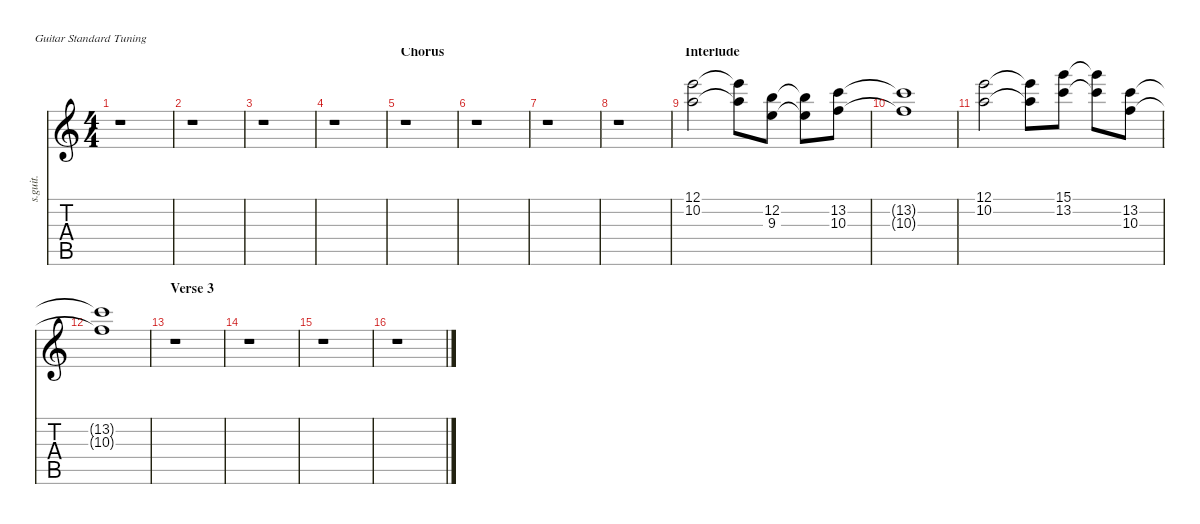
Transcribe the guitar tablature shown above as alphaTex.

\defaultSystemsLayout 4
\hideDynamics
\bracketExtendMode nobrackets
\track ("C. Warren (Keyboards)" "s.guit.") {instrument rockorgan}
\staff {score tabs}
\tuning (E4 B3 G3 D3 A2 E2)
\displaytranspose 12
\ts (4 4)
\tempo (96 hide)
\clef g2
\ks c
r.1{dy f} |
r.1 |
r.1 |
r.1 |
\section ("" "Chorus")
r.1 |
r.1 |
r.1 |
r.1 |
\section ("" "Interlude")
(12.1 10.2).2{lyrics (0 "") lyrics (1 "") lyrics (2 "") lyrics (3 "") lyrics (4 "")} (12.1{t} 10.2{t}).8{lyrics (0 "") lyrics (1 "") lyrics (2 "") lyrics (3 "") lyrics (4 "")} (12.2 9.3).8{lyrics (0 "") lyrics (1 "") lyrics (2 "") lyrics (3 "") lyrics (4 "")} (12.2{t} 9.3{t}).8{lyrics (0 "") lyrics (1 "") lyrics (2 "") lyrics (3 "") lyrics (4 "")} (13.2 10.3).8{lyrics (0 "") lyrics (1 "") lyrics (2 "") lyrics (3 "") lyrics (4 "")} |
(13.2{t} 10.3{t}).1{lyrics (0 "") lyrics (1 "") lyrics (2 "") lyrics (3 "") lyrics (4 "")} |
(12.1 10.2).2{lyrics (0 "") lyrics (1 "") lyrics (2 "") lyrics (3 "") lyrics (4 "")} (12.1{t} 10.2{t}).8{lyrics (0 "") lyrics (1 "") lyrics (2 "") lyrics (3 "") lyrics (4 "")} (15.1 13.2).8{lyrics (0 "") lyrics (1 "") lyrics (2 "") lyrics (3 "") lyrics (4 "")} (15.1{t} 13.2{t}).8{lyrics (0 "") lyrics (1 "") lyrics (2 "") lyrics (3 "") lyrics (4 "")} (13.2 10.3).8{lyrics (0 "") lyrics (1 "") lyrics (2 "") lyrics (3 "") lyrics (4 "")} |
(13.2{t} 10.3{t}).1{lyrics (0 "") lyrics (1 "") lyrics (2 "") lyrics (3 "") lyrics (4 "")} |
\section ("" "Verse 3")
r.1 |
r.1 |
r.1 |
r.1
